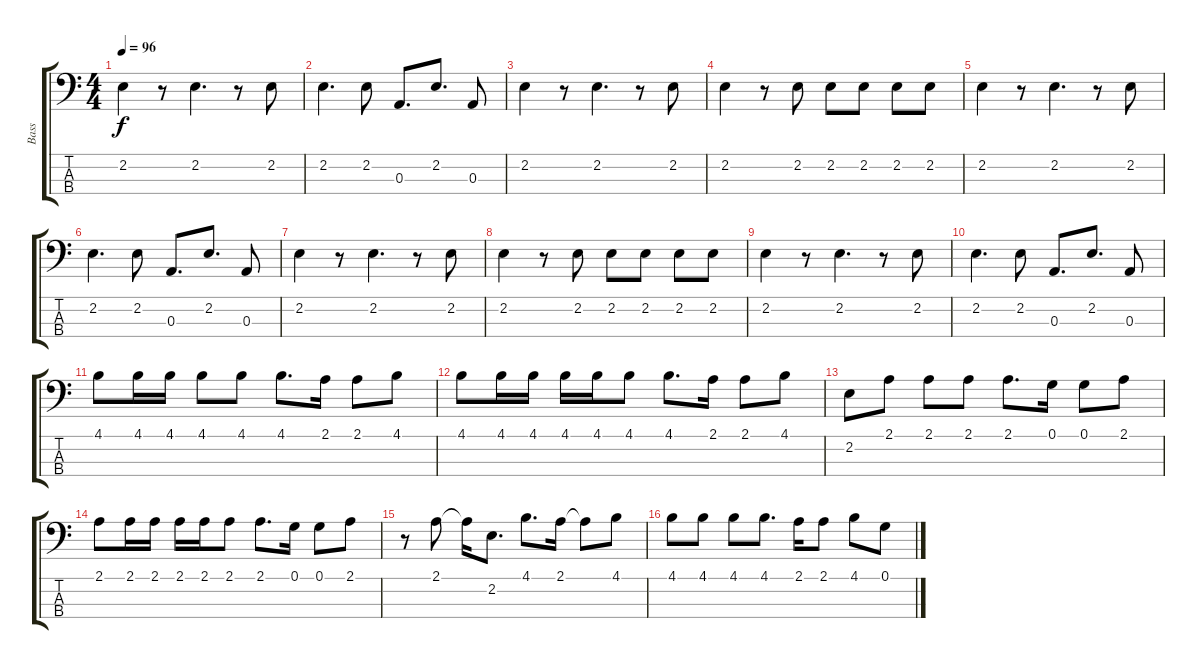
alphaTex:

\track ("Bass" "Bass") {instrument electricbassfinger}
\staff {score tabs}
\tuning (G2 D2 A1 E1) {hide}
\ts (4 4)
\tempo 96
\clef f4
\ks c
2.2.4{dy f} r.8 2.2.4{d} r.8 2.2.8 |
2.2.4{d} 2.2.8 0.3.8{d} 2.2.8{d} 0.3.8 |
2.2.4 r.8 2.2.4{d} r.8 2.2.8 |
2.2.4 r.8 2.2.8 2.2.8 2.2.8 2.2.8 2.2.8 |
2.2.4 r.8 2.2.4{d} r.8 2.2.8 |
2.2.4{d} 2.2.8 0.3.8{d} 2.2.8{d} 0.3.8 |
2.2.4 r.8 2.2.4{d} r.8 2.2.8 |
2.2.4 r.8 2.2.8 2.2.8 2.2.8 2.2.8 2.2.8 |
2.2.4 r.8 2.2.4{d} r.8 2.2.8 |
2.2.4{d} 2.2.8 0.3.8{d} 2.2.8{d} 0.3.8 |
4.1.8 4.1.16 4.1.16 4.1.8 4.1.8 4.1.8{d} 2.1.16 2.1.8 4.1.8 |
4.1.8 4.1.16 4.1.16 4.1.16 4.1.16 4.1.8 4.1.8{d} 2.1.16 2.1.8 4.1.8 |
2.2.8 2.1.8 2.1.8 2.1.8 2.1.8{d} 0.1.16 0.1.8 2.1.8 |
2.1.8 2.1.16 2.1.16 2.1.16 2.1.16 2.1.8 2.1.8{d} 0.1.16 0.1.8 2.1.8 |
r.8 2.1.8 2.1{t}.16 2.2.8{d} 4.1.8{d} 2.1.16 2.1{t}.8 4.1.8 |
4.1.8 4.1.8 4.1.8 4.1.8{d} 2.1.16 2.1.8 4.1.8 0.1.8
